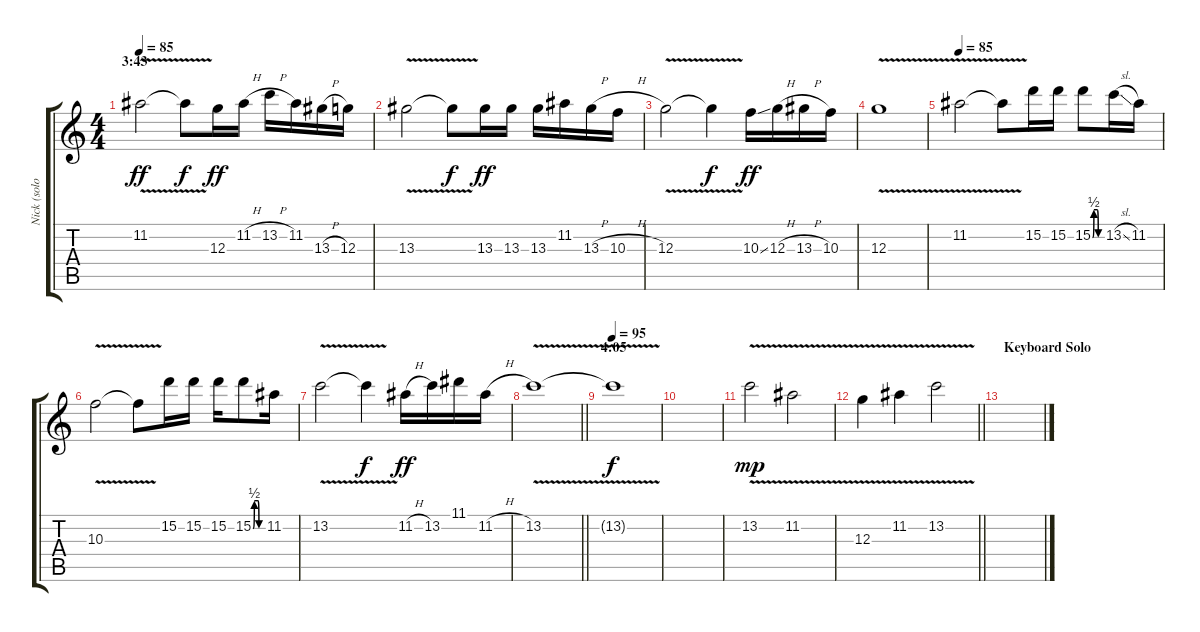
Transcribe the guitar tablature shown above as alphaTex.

\track ("Nick (solo guitar)" "Nick (solo") {instrument electricguitarjazz}
\staff {score tabs}
\tuning (E4 B3 G3 D3 A2 E2) {hide}
\ts (4 4)
\section ("" "3:43")
\tempo 85
\clef g2
\ks c
11.2{v}.2{dy ff} 11.2{t}.8{dy f} 12.3.16{dy ff} 11.2{h}.16 13.2{h}.16 11.2.16 13.3{h}.16 12.3.16 |
13.3{v}.2 13.3{t}.8{dy f} 13.3.16{dy ff} 13.3.16 13.3.16 11.2.16 13.3{h}.16 10.3{h}.16 |
12.3{v}.2 12.3{t}.4{dy f} 10.3{ss}.16{dy ff} 12.3{h}.16 13.3{h}.16 10.3.16 |
12.3{v}.1 |
\tempo 85
11.2{v}.2 11.2{t}.8 15.2.16 15.2.16 15.2{be (custom 0 0 8 2 30 2 36 0 45 0 60 0)}.8 13.2{sl}.16 11.2.16 |
10.3{v}.2 10.3{t}.8 15.2.16 15.2.16 15.2.16 15.2{be (custom 0 0 8 2 30 2 36 0 45 0 60 0)}.8 11.2.16 |
13.2{v}.2 13.2{t}.4{dy f} 11.2{h}.16{dy ff} 13.2.16 11.1.16 11.2{h}.16 |
\barLineRight lightlight
13.2{v}.1 |
\section ("" "4:05")
\tempo 95
13.2{t}.1{dy f} |
|
13.2{v}.2{dy mp} 11.2{v}.2 |
\barLineRight lightlight
12.3{v}.4 11.2{v}.4 13.2{v}.2 |
\section ("" "Keyboard Solo")
